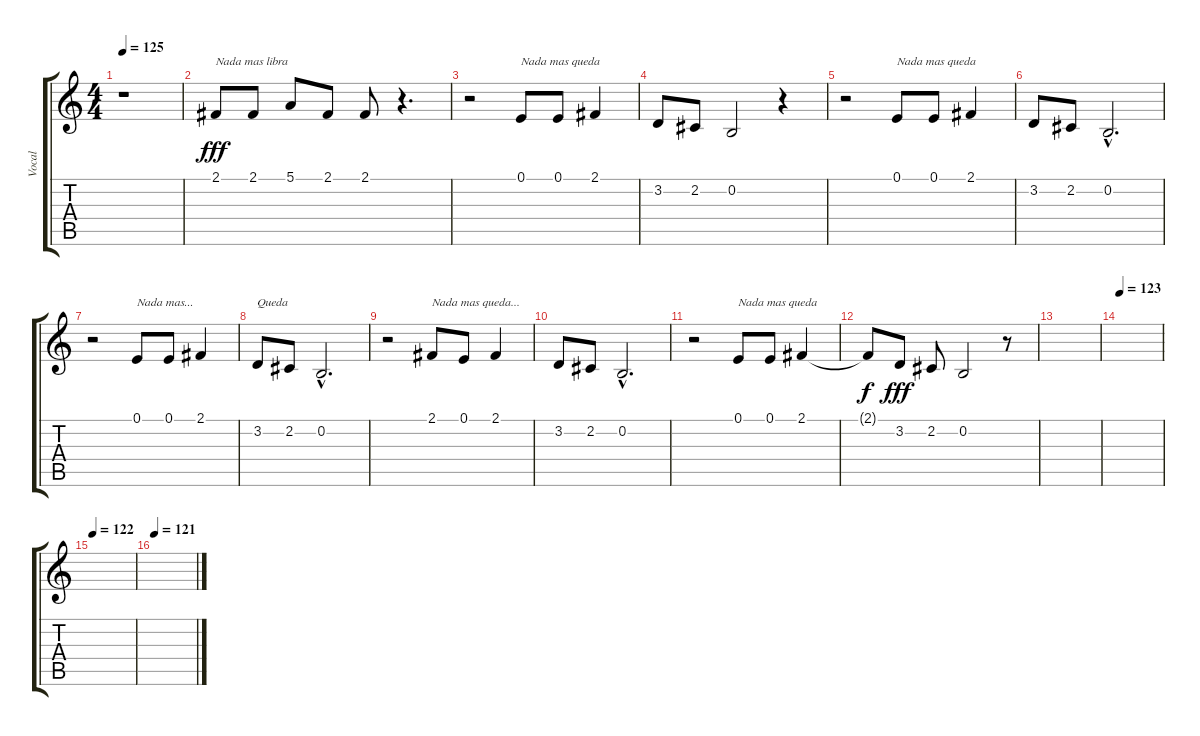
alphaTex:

\track ("Vocal" "Vocal") {instrument synthvoice}
\staff {score tabs}
\tuning (E4 B3 G3 D3 A2 E2) {hide}
\ts (4 4)
\tempo 125
\clef g2
\ks c
r.1{dy fff} |
2.1.8{txt "Nada mas libra"} 2.1.8 5.1.8 2.1.8 2.1.8 r.4{d} |
r.2 0.1.8{txt "Nada mas queda"} 0.1.8 2.1.4 |
3.2.8 2.2.8 0.2.2 r.4 |
r.2 0.1.8{txt "Nada mas queda"} 0.1.8 2.1.4 |
3.2.8 2.2.8 0.2{hac}.2{d} |
r.2 0.1.8{txt "Nada mas..."} 0.1.8 2.1.4 |
3.2.8{txt "Queda"} 2.2.8 0.2{hac}.2{d} |
r.2 2.1.8{txt "Nada mas queda..."} 0.1.8 2.1.4 |
3.2.8 2.2.8 0.2{hac}.2{d} |
r.2 0.1.8{txt "Nada mas queda"} 0.1.8 2.1.4 |
2.1{t}.8{dy f} 3.2.8{dy fff} 2.2.8 0.2.2 r.8 |
|
\tempo 123
|
\tempo 122
|
\tempo 121
